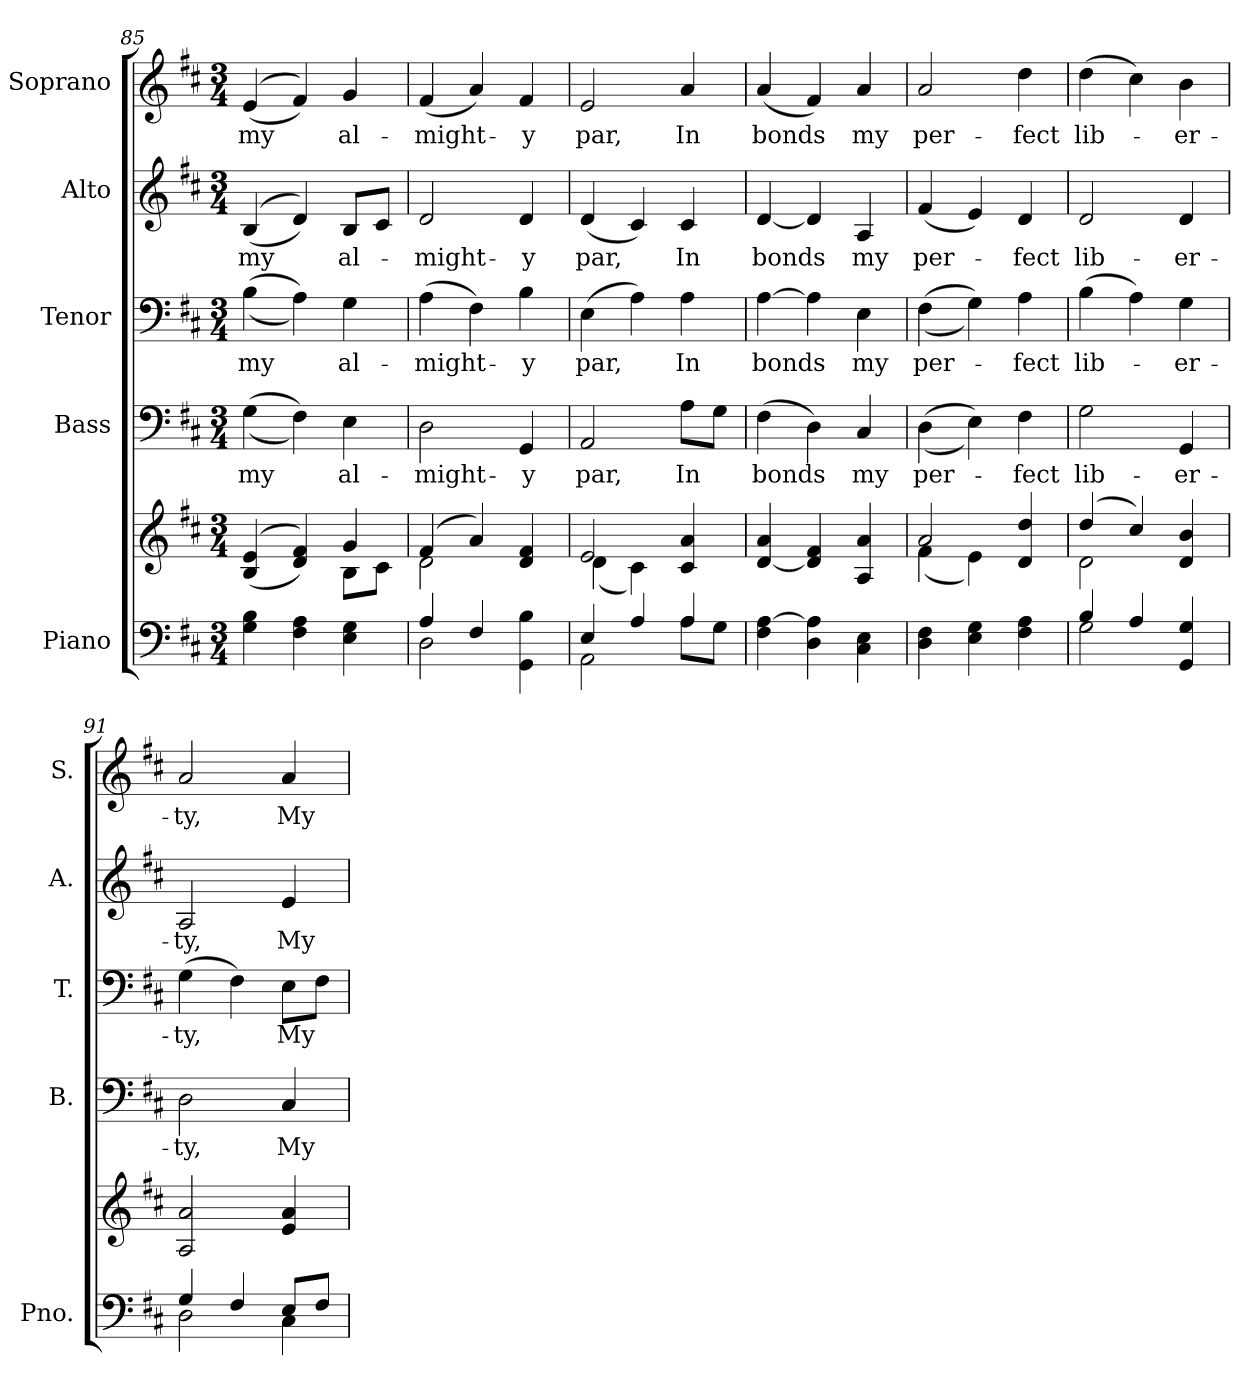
**kern	**kern	**kern	**text	**kern	**text	**kern	**text	**kern	**text
*part5	*part5	*part4	*part4	*part3	*part3	*part2	*part2	*part1	*part1
*staff6	*staff5	*staff4	*staff4	*staff3	*staff3	*staff2	*staff2	*staff1	*staff1
*I"Piano	*	*I"Bass	*	*I"Tenor	*	*I"Alto	*	*I"Soprano	*
*I'Pno.	*	*I'B.	*	*I'T.	*	*I'A.	*	*I'S.	*
!!LO:PB:g=z
*clefF4	*clefG2	*clefF4	*	*clefF4	*	*clefG2	*	*clefG2	*
*k[f#c#]	*k[f#c#]	*k[f#c#]	*	*k[f#c#]	*	*k[f#c#]	*	*k[f#c#]	*
*D:	*D:	*D:	*	*D:	*	*D:	*	*D:	*
*M3/4	*M3/4	*M3/4	*	*M3/4	*	*M3/4	*	*M3/4	*
=85	=85	=85	=85	=85	=85	=85	=85	=85	=85
*	*^	*	*	*	*	*	*	*	*
!	!	!	!	!LO:LY:b:color=#000000	!	!	!	!	!	!
!	!	!	!	!	!	!LO:LY:b:color=#000000	!	!	!	!
!	!	!	!	!	!	!	!	!LO:LY:b:color=#000000	!	!
!	!	!	!	!	!	!	!	!	!	!LO:LY:b:color=#000000
4Gi\ 4Bi	((4Bi/ 4ei	2ryy	((4Gi\	my	((4Bi\	my	((4Bi/	my	((4ei/	my
4F#i\ 4Ai	4di/ 4f#i))	.	4F#i\))	.	4Ai\))	.	4di/))	.	4f#i/))	.
!	!	!	!	!LO:LY:b:color=#000000	!	!	!	!	!	!
!	!	!	!	!	!	!LO:LY:b:color=#000000	!	!	!	!
!	!	!	!	!	!	!	!	!LO:LY:b:color=#000000	!	!
!	!	!	!	!	!	!	!	!	!	!LO:LY:b:color=#000000
4Ei\ 4Gi	4gi/	8Bi\L	4Ei\	al-	4Gi\	al-	8Bi/L	al-	4gi/	al-
.	.	8c#i\J	.	.	.	.	8c#i/J	.	.	.
=86	=86	=86	=86	=86	=86	=86	=86	=86	=86	=86
*^	*	*	*	*	*	*	*	*	*	*
!	!	!	!	!	!LO:LY:b:color=#000000	!	!	!	!	!	!
!	!	!	!	!	!	!	!LO:LY:b:color=#000000	!	!	!	!
!	!	!	!	!	!	!	!	!	!LO:LY:b:color=#000000	!	!
!	!	!	!	!	!	!	!	!	!	!	!LO:LY:b:color=#000000
4Ai/	2Di\	(4f#i/	2di\	2Di\	-might-	(4Ai\	-might-	2di/	-might-	(4f#i/	-might-
4F#i/	.	4ai/)	.	.	.	4F#i\)	.	.	.	4ai/)	.
!	!	!	!	!	!LO:LY:b:color=#000000	!	!	!	!	!	!
!	!	!	!	!	!	!	!LO:LY:b:color=#000000	!	!	!	!
!	!	!	!	!	!	!	!	!	!LO:LY:b:color=#000000	!	!
!	!	!	!	!	!	!	!	!	!	!	!LO:LY:b:color=#000000
4GGi\ 4Bi	4ryy	4di/ 4f#i	4ryy	4GGi/	-y	4Bi\	-y	4di/	-y	4f#i/	-y
=87	=87	=87	=87	=87	=87	=87	=87	=87	=87	=87	=87
!	!	!	!	!	!LO:LY:b:color=#000000	!	!	!	!	!	!
!	!	!	!	!	!	!	!LO:LY:b:color=#000000	!	!	!	!
!	!	!	!	!	!	!	!	!	!LO:LY:b:color=#000000	!	!
!	!	!	!	!	!	!	!	!	!	!	!LO:LY:b:color=#000000
4Ei/	2AAi\	2ei/	(4di\	2AAi/	par,	(4Ei\	par,	(4di/	par,	2ei/	par,
4Ai/	.	.	4c#i\)	.	.	4Ai\)	.	4c#i/)	.	.	.
!	!	!	!	!	!LO:LY:b:color=#000000	!	!	!	!	!	!
!	!	!	!	!	!	!	!LO:LY:b:color=#000000	!	!	!	!
!	!	!	!	!	!	!	!	!	!LO:LY:b:color=#000000	!	!
!	!	!	!	!	!	!	!	!	!	!	!LO:LY:b:color=#000000
4Ai/	8Ai\L	4c#i/ 4ai	4ryy	8Ai\L	In	4Ai\	In	4c#i/	In	4ai/	In
.	8Gi\J	.	.	8Gi\J	.	.	.	.	.	.	.
*v	*v	*	*	*	*	*	*	*	*	*	*
*	*v	*v	*	*	*	*	*	*	*	*
!!LO:PB:g=z
=88	=88	=88	=88	=88	=88	=88	=88	=88	=88
*^	*	*	*	*	*	*	*	*	*
!	!	!	!	!LO:LY:b:color=#000000	!	!	!	!	!	!
*v	*v	*	*	*	*	*	*	*	*	*
*^	*	*	*	*	*	*	*	*	*
!	!	!	!	!	!	!LO:LY:b:color=#000000	!	!	!	!
*v	*v	*	*	*	*	*	*	*	*	*
*^	*	*	*	*	*	*	*	*	*
!	!	!	!	!	!	!	!	!LO:LY:b:color=#000000	!	!
*v	*v	*	*	*	*	*	*	*	*	*
*^	*	*	*	*	*	*	*	*	*
!	!	!	!	!	!	!	!	!	!	!LO:LY:b:color=#000000
*v	*v	*	*	*	*	*	*	*	*	*
4F#i\ [>4Ai	[<4di/ 4ai	(4F#i\	bonds	[>4Ai\	bonds	[<4di/	bonds	(4ai/	bonds
4Di\ 4Ai]	4di/] 4f#i	4Di\)	.	4Ai\]	.	4di/]	.	4f#i/)	.
!	!	!	!LO:LY:b:color=#000000	!	!	!	!	!	!
!	!	!	!	!	!LO:LY:b:color=#000000	!	!	!	!
!	!	!	!	!	!	!	!LO:LY:b:color=#000000	!	!
!	!	!	!	!	!	!	!	!	!LO:LY:b:color=#000000
4C#i\ 4Ei	4Ai/ 4ai	4C#i/	my	4Ei\	my	4Ai/	my	4ai/	my
=89	=89	=89	=89	=89	=89	=89	=89	=89	=89
*	*^	*	*	*	*	*	*	*	*
!	!	!	!	!LO:LY:b:color=#000000	!	!	!	!	!	!
!	!	!	!	!	!	!LO:LY:b:color=#000000	!	!	!	!
!	!	!	!	!	!	!	!	!LO:LY:b:color=#000000	!	!
!	!	!	!	!	!	!	!	!	!	!LO:LY:b:color=#000000
4Di\ 4F#i	2ai/	(4f#i\	((4Di\	per-	((4F#i\	per-	(4f#i/	per-	2ai/	per-
4Ei\ 4Gi	.	4ei\)	4Ei\))	.	4Gi\))	.	4ei/)	.	.	.
!	!	!	!	!LO:LY:b:color=#000000	!	!	!	!	!	!
!	!	!	!	!	!	!LO:LY:b:color=#000000	!	!	!	!
!	!	!	!	!	!	!	!	!LO:LY:b:color=#000000	!	!
!	!	!	!	!	!	!	!	!	!	!LO:LY:b:color=#000000
4F#i\ 4Ai	4di/ 4ddi	4ryy	4F#i\	-fect	4Ai\	-fect	4di/	-fect	4ddi\	-fect
=90	=90	=90	=90	=90	=90	=90	=90	=90	=90	=90
*^	*	*	*	*	*	*	*	*	*	*
!	!	!	!	!	!LO:LY:b:color=#000000	!	!	!	!	!	!
!	!	!	!	!	!	!	!LO:LY:b:color=#000000	!	!	!	!
!	!	!	!	!	!	!	!	!	!LO:LY:b:color=#000000	!	!
!	!	!	!	!	!	!	!	!	!	!	!LO:LY:b:color=#000000
4Bi/	2Gi\	(4ddi/	2di\	2Gi\	lib-	(4Bi\	lib-	2di/	lib-	(4ddi\	lib-
4Ai/	.	4cc#i/)	.	.	.	4Ai\)	.	.	.	4cc#i\)	.
!	!	!	!	!	!LO:LY:b:color=#000000	!	!	!	!	!	!
!	!	!	!	!	!	!	!LO:LY:b:color=#000000	!	!	!	!
!	!	!	!	!	!	!	!	!	!LO:LY:b:color=#000000	!	!
!	!	!	!	!	!	!	!	!	!	!	!LO:LY:b:color=#000000
4GGi/ 4Gi	4ryy	4di/ 4bi	4ryy	4GGi/	-er-	4Gi\	-er-	4di/	-er-	4bi\	-er-
*	*	*v	*v	*	*	*	*	*	*	*	*
!!LO:PB:g=z
=91	=91	=91	=91	=91	=91	=91	=91	=91	=91	=91
*	*	*^	*	*	*	*	*	*	*	*
!	!	!	!	!	!LO:LY:b:color=#000000	!	!	!	!	!	!
*	*	*v	*v	*	*	*	*	*	*	*	*
*	*	*^	*	*	*	*	*	*	*	*
!	!	!	!	!	!	!	!LO:LY:b:color=#000000	!	!	!	!
*	*	*v	*v	*	*	*	*	*	*	*	*
*	*	*^	*	*	*	*	*	*	*	*
!	!	!	!	!	!	!	!	!	!LO:LY:b:color=#000000	!	!
*	*	*v	*v	*	*	*	*	*	*	*	*
*	*	*^	*	*	*	*	*	*	*	*
!	!	!	!	!	!	!	!	!	!	!	!LO:LY:b:color=#000000
*	*	*v	*v	*	*	*	*	*	*	*	*
4Gi/	2Di\	2Ai/ 2ai	2Di\	-ty,	(4Gi\	-ty,	2Ai/	-ty,	2ai/	-ty,
4F#i/	.	.	.	.	4F#i\)	.	.	.	.	.
!	!	!	!	!LO:LY:b:color=#000000	!	!	!	!	!	!
!	!	!	!	!	!	!LO:LY:b:color=#000000	!	!	!	!
!	!	!	!	!	!	!	!	!LO:LY:b:color=#000000	!	!
!	!	!	!	!	!	!	!	!	!	!LO:LY:b:color=#000000
8Ei/L	4C#i\	4ei/ 4ai	4C#i/	My	8Ei\L	My	4ei/	My	4ai/	My
8F#i/J	.	.	.	.	8F#i\J	.	.	.	.	.
*v	*v	*	*	*	*	*	*	*	*	*
=	=	=	=	=	=	=	=	=	=
*-	*-	*-	*-	*-	*-	*-	*-	*-	*-
